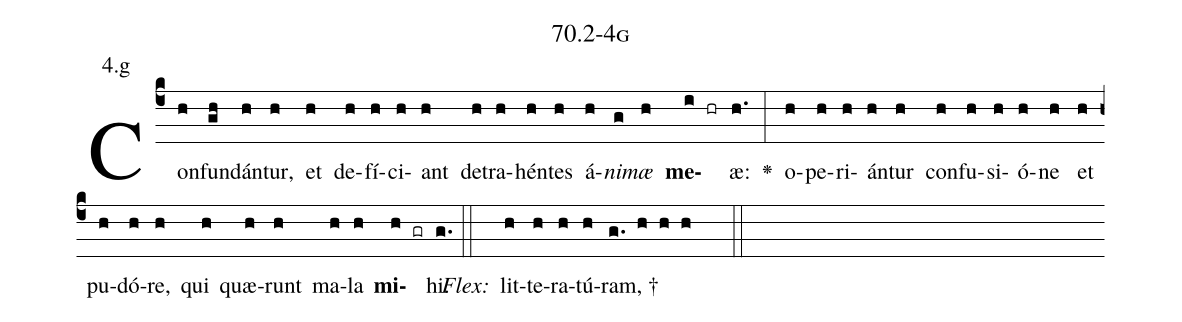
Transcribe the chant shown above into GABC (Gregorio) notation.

name: 70.2-4g;
annotation: 4.g;
%%
(c4)Con(h)fun(gh)dán(h)tur,(h) et(h) de(h)fí(h)ci(h)ant(h) de(h)tra(h)hén(h)tes(h) á(h)<i>ni</i>(g)<i>mæ</i>(h) <b>me</b>(i hr)æ:(h.) <v>\greheightstar</v>(:) o(h)pe(h)ri(h)án(h)tur(h) con(h)fu(h)si(h)ó(h)ne(h) et(h) pu(h)dó(h)re,(h) qui(h) quæ(h)runt(h) ma(h)la(h) <b>mi</b>(h gr)hi.(g.) (::)
<i>Flex:</i>()  lit(h)te(h)ra(h)tú(h)ram, †(g. h h h  ::)

%E(h) u(h) o(h) u(h) a(h) e.(g.) (::)
